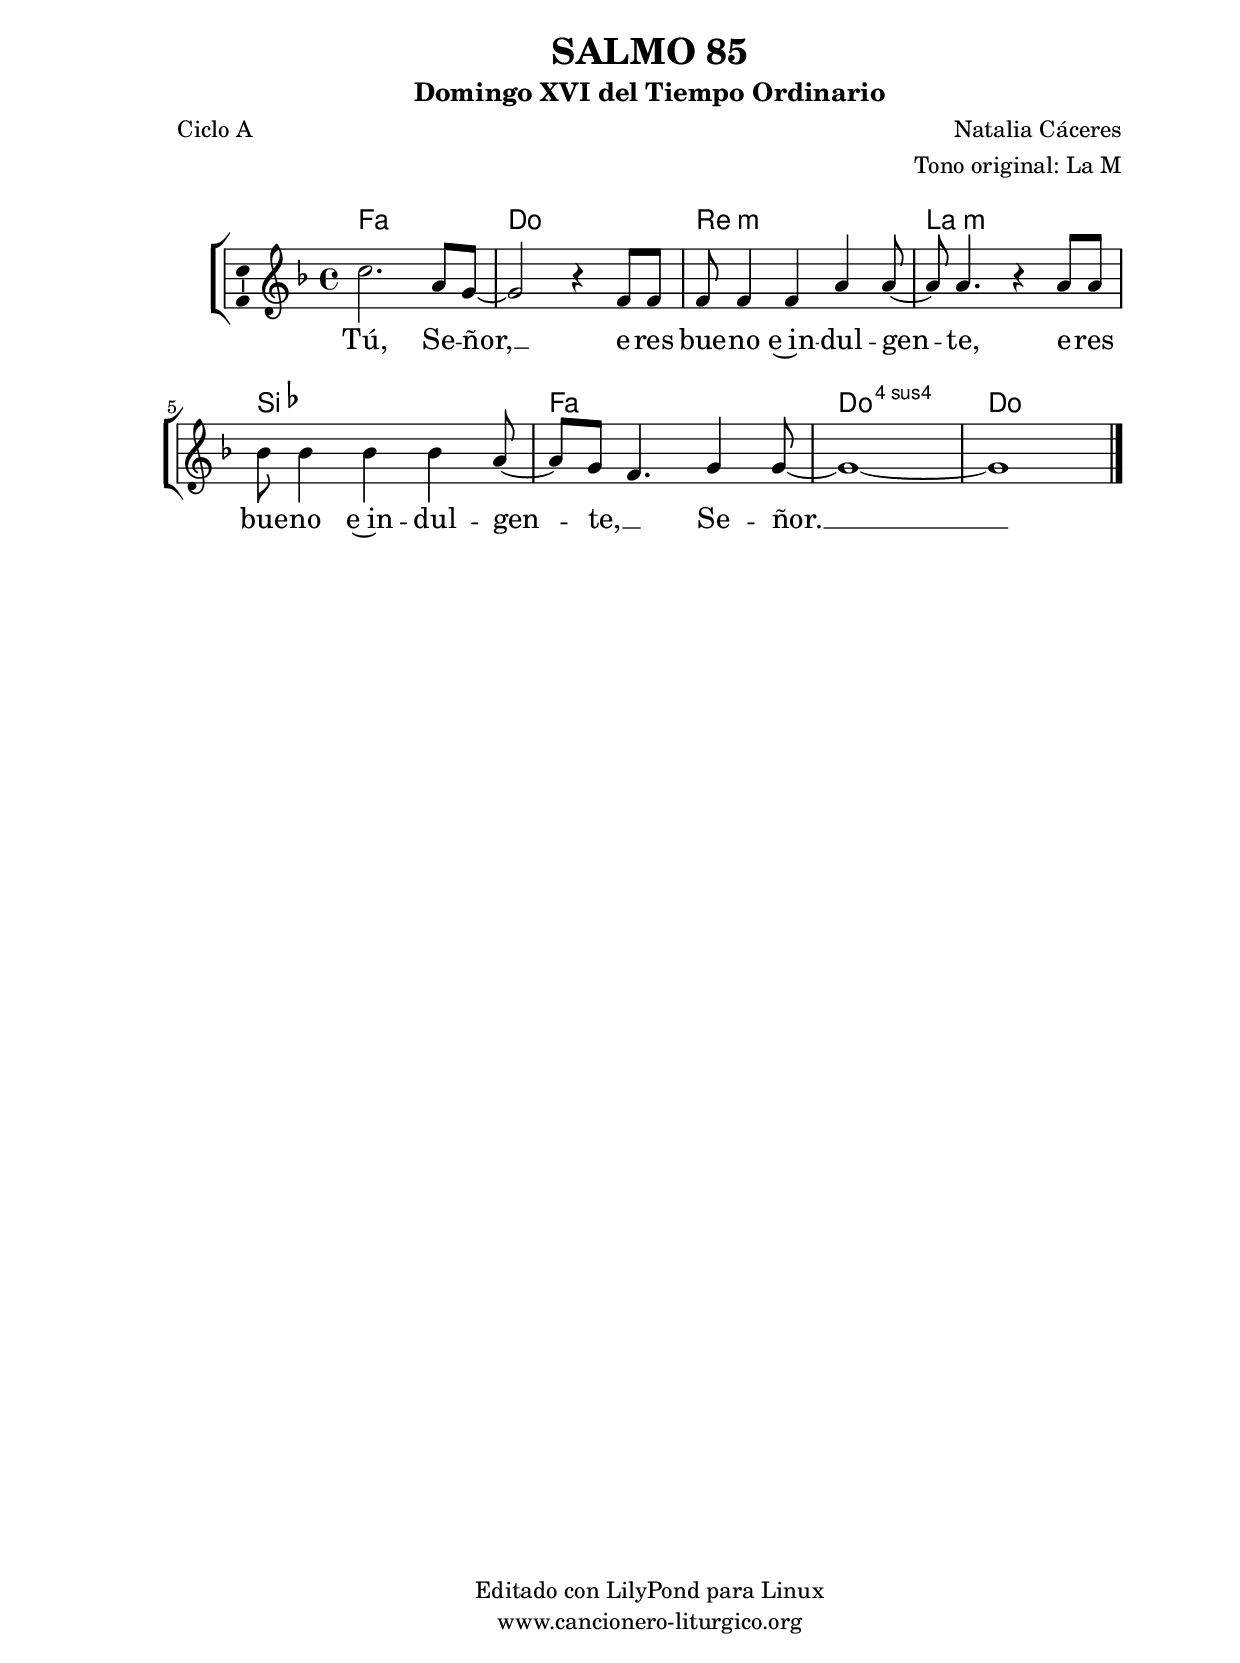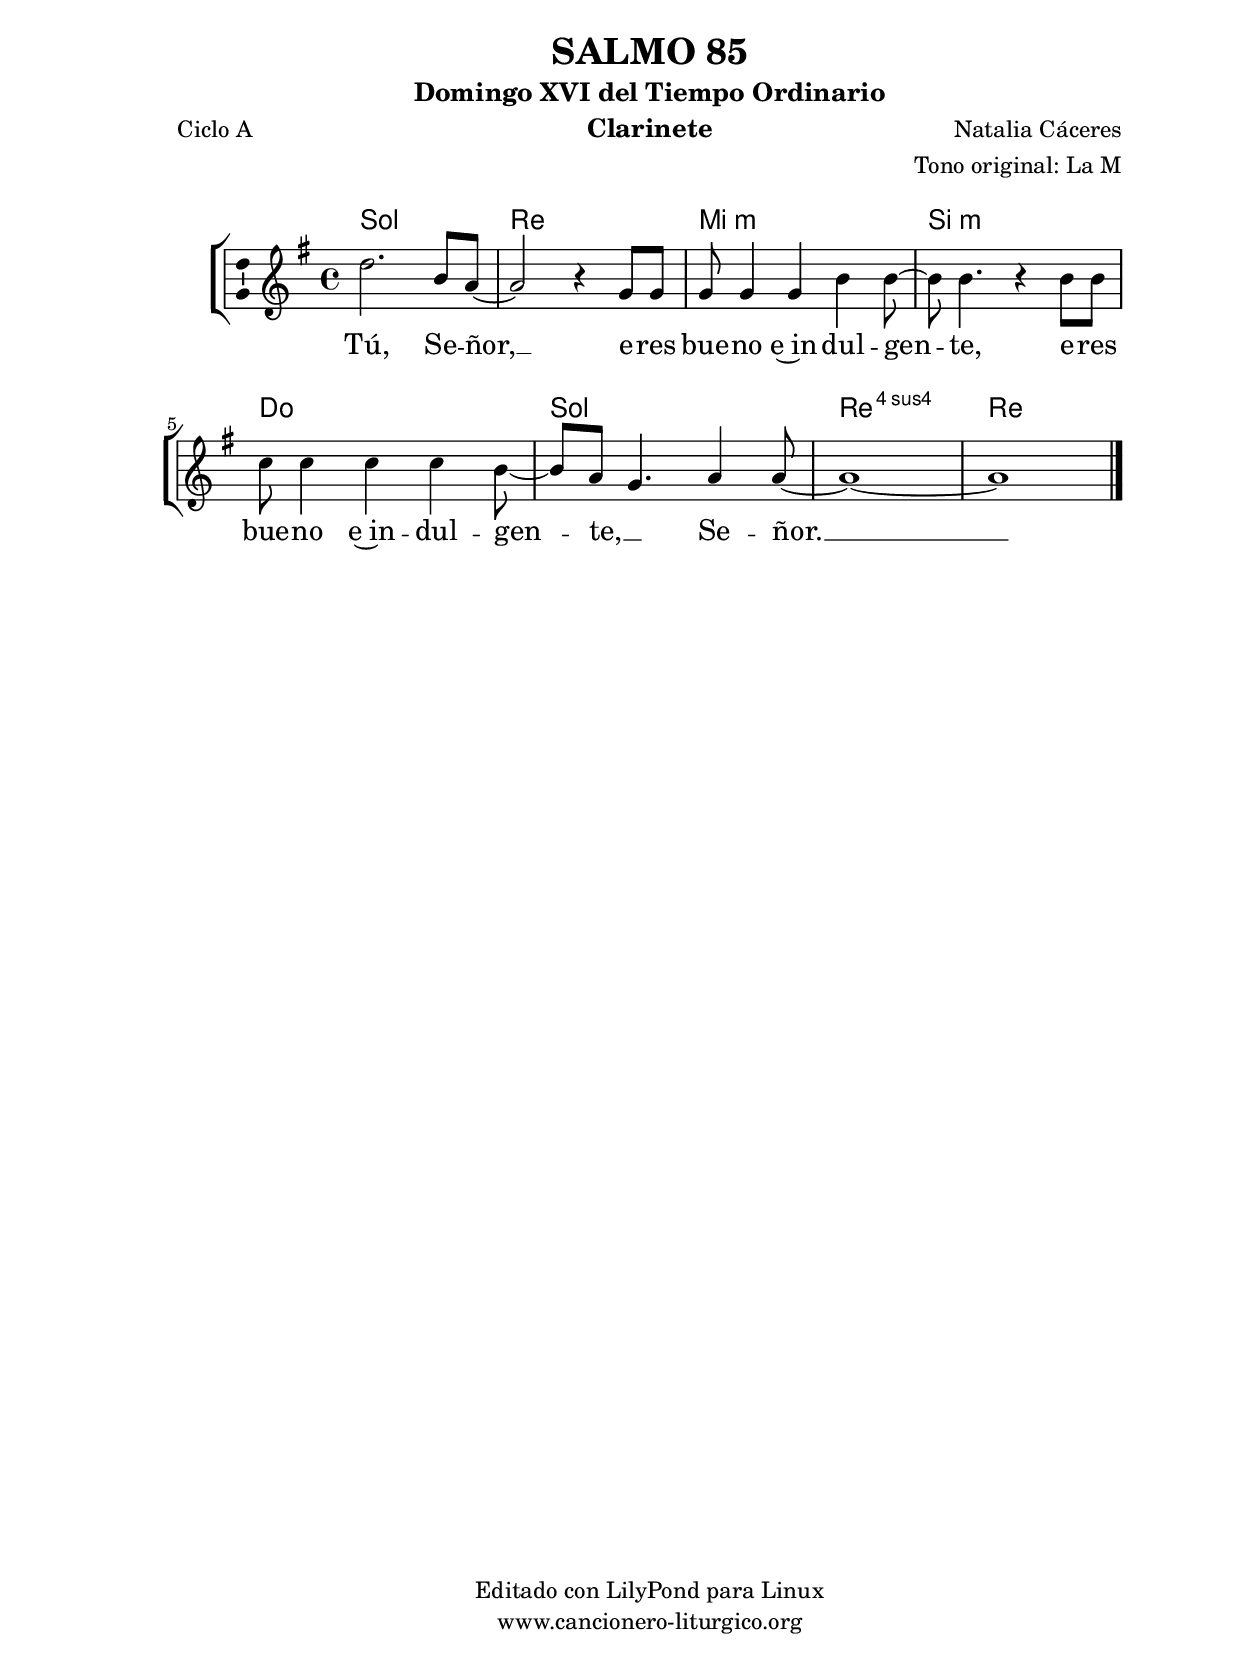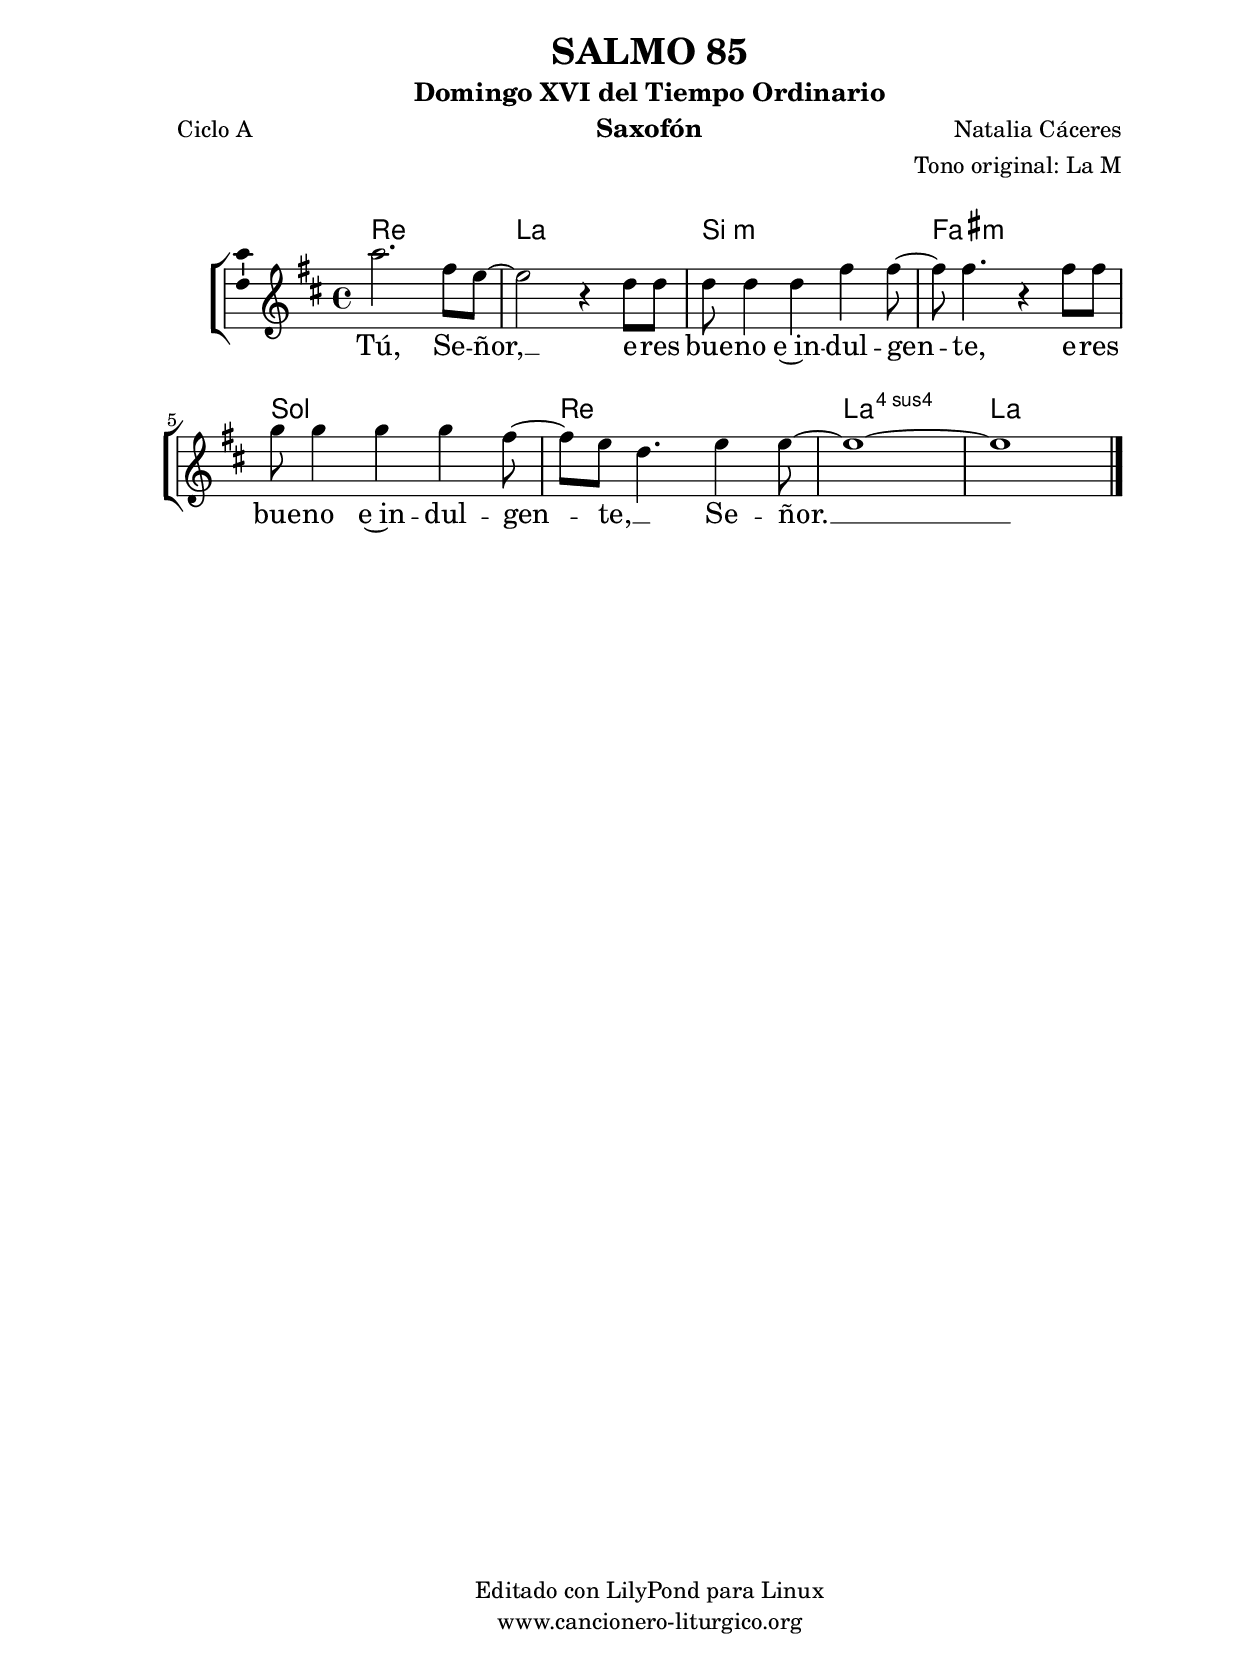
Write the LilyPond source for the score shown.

%
%para convertir .midi en .wav:
%timidity filename.midi -Ow -o finename.wav
%
%
%Para convertir de .wav a .mp3:
%lame -h -m j filename.wav
%
%
%para escuchar el midi:
%timidity nombrefichero.midi
%


%versión de lilypond para la que se ha escrito esta partitura:
\version "2.16.0"

	%Tamaño papel
	#(set-default-paper-size "a4")
	%Tamaño partitura
	#(set-global-staff-size 20)
	%No responde al pulsar sobre una nota
	#(ly:set-option 'point-and-click #f)

%parámetros del encabezamiento:
\header {
	title = "SALMO 85"
	subtitle = "Domingo XVI del Tiempo Ordinario"
	composer = "Natalia Cáceres"
	poet = "Ciclo A"
	meter = ""
	arranger = "Tono original: La M"
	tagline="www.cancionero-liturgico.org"
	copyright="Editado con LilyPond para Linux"
	tiempo = "Ordinario"
	usos = "Salmo"
	letra = "Tú, Señor, eres bueno e indulgente, eres bueno e indulgente, Señor."
	}

%parámetros asociados al papel:
\paper  {
	oddHeaderMarkup = \markup {\fill-line { \on-the-fly #not-first-page \fromproperty #'header:title \on-the-fly #not-first-page \fromproperty #'header:composer }}
	evenHeaderMarkup = \markup {\fill-line { \fromproperty #'header:composer \fromproperty #'header:title }}
	#(set-paper-size "a4")
	print-page-number = ##f
	first-page-number = 1
	print-first-page-number = ##f
%	head-separation = 3.0 \cm
	top-margin = 2.0 \cm
	bottom-margin = 0.5\cm
%%%	bottom-margin = -1.0\cm
	left-margin = 3.0 \cm
	line-width = 16.0 \cm 
	indent = 8\mm
	interscoreline = 2.\mm
	between-system-space = 15\mm
%	para que las partituras no llenen la hoja:
	ragged-bottom = ##t
%	idem para la última hoja:
	ragged-last-bottom = ##f
%	para que las partituras llenen el ancho del papel:
	ragged-last = ##f
	after-title-space = 2.5 \cm
%page-count=1
%system-count=8

	%Flexible Vertical Spacing
%	markup-markup-spacing =
%	#'((basic-distance . 15) (minimum-distance . 15) (padding . 3))
	markup-system-spacing =
	#'((basic-distance . 15) (minimum-distance . 15) (padding . 3))
	system-system-spacing =
	#'((basic-distance . 15) (minimum-distance . 15) (padding . 3))
	score-system-spacing =
	#'((basic-distance . 15) (minimum-distance . 15) (padding . 5))
%	top-system-spacing = % header
%	#'((basic-distance . 8) (minimum-distance . 0) (padding . 3))
%	top-markup-spacing =
%	#'((basic-distance . 20) (minimum-distance . 20) (padding . 3))
	last-bottom-spacing = % footer
	#'((basic-distance . 5) (minimum-distance . 5) (padding . 3))
%	score-markup-spacing =
%	#'((basic-distance . 16) (minimum-distance . 13) (padding . 3))

	}


%parámetros que afectan a toda la partitura:
global =  {
	%clave de sol (G):
	\clef G
	%armadura:
	\transpose a f
	\key a \major
	\tempo 4=130
	\set Score.tempoHideNote = ##t
	}


acordes = {
	\italianChords
	\chordmode {
	\transpose a f
{

a1 e fis:m cis:m d a e:4sus e

	}
	}
}

melodia = 
	\transpose a f
{
	\relative c''{
	\time 4/4

e2. cis8 b~
b2 r4 a8 a
a8 a4 a cis cis8~
cis8 cis4. r4 cis8 cis
d8 d4 d d cis8~
cis8 b a4. b4 b8~
b1~
b1

\bar "|."
}
}

texto = \lyricmode {
Tú, Se -- ñor, __ e -- res bue -- no e~in -- dul -- gen -- te,
e -- res bue -- no e~in -- dul -- gen -- te, __ _ Se -- ñor. __
	}


acordesStaff = \context ChordNames = acordesStaff <<
	\set chordChanges = ##t
	\acordes
	>>


vozStaff = \context Voice = vozStaff
\with {\consists "Ambitus_engraver"}
<<
%	\set Staff.instrumentName = ""
%	\set Staff.shortInstrumentName = ""
%	\set Staff.midiInstrument = #"clarinet"
%	\set Staff.midiInstrument = #"cello"
%	\set Staff.midiInstrument = #"flute"
	\set Staff.midiInstrument = #"electric guitar (jazz)"
%	\set Staff.midiInstrument = #"english horn"
%	\set Staff.midiInstrument = #"violin"
%	\set Staff.midiInstrument = #"glockenspiel"
	\set Staff.midiMinimumVolume = #0.7
	\set Staff.midiMaximumVolume = #0.9
	\global
	\melodia
	>>


textoStaff = \context Lyrics = textoStaff <<
	\lyricsto vozStaff \texto
	>>

\book {
	\score {
		\context ChoirStaff {
			\override StaffGroup.SystemStartBracket #'collapse-height = #1
			\override Score.SystemStartBar #'collapse-height = #1
			<<
			\acordesStaff
			\vozStaff
			\textoStaff
			>>
			}
		\layout {
	    		\context {
				\Lyrics
				\override LyricText #'font-size = #2
				}
	   		 \context {
				\Score
				%fontSize = #3
				\override StaffSymbol #'staff-space = #(magstep +3)
				%\override Beam #'thickness = #0.55
				%\override SpacingSpanner #'spacing-increment = #1.0
				%\override Slur #'height-limit = #1.5
				}
			}
		}
	\score {
		\unfoldRepeats
		\context ChoirStaff {
			<<
			\acordesStaff
			\vozStaff
			>>
			}
		\midi {
	  		\context {
	  			\Score
				tempoWholesPerMinute = #(ly:make-moment 70 4)
				}
			}
		}
	}

%Partitura para clarinete
#(define output-suffix "C")
\book {
	\header{
		instrument = "Clarinete"
		}
	\score {
		\context ChoirStaff {
			\override StaffGroup.SystemStartBracket #'collapse-height = #1
			\override Score.SystemStartBar #'collapse-height = #1
\transpose c d
			<<
			\acordesStaff
			\vozStaff
			\textoStaff
			>>
			}
		\layout {
	    		\context {
				\Lyrics
				\override LyricText #'font-size = #2
				}
	   		 \context {
				\Score
				%fontSize = #3
				\override StaffSymbol #'staff-space = #(magstep +3)
				%\override Beam #'thickness = #0.55
				%\override SpacingSpanner #'spacing-increment = #1.0
				%\override Slur #'height-limit = #1.5
				}
			}
		}
	}

%Partitura para saxofón
#(define output-suffix "S")
\book {
	\header{
		instrument = "Saxofón"
		}
	\score {
		\context ChoirStaff {
			\override StaffGroup.SystemStartBracket #'collapse-height = #1
			\override Score.SystemStartBar #'collapse-height = #1
\transpose c a
			<<
			\acordesStaff
			\vozStaff
			\textoStaff
			>>
			}
		\layout {
	    		\context {
				\Lyrics
				\override LyricText #'font-size = #2
				}
	   		 \context {
				\Score
				%fontSize = #3
				\override StaffSymbol #'staff-space = #(magstep +3)
				%\override Beam #'thickness = #0.55
				%\override SpacingSpanner #'spacing-increment = #1.0
				%\override Slur #'height-limit = #1.5
				}
			}
		}
	}

